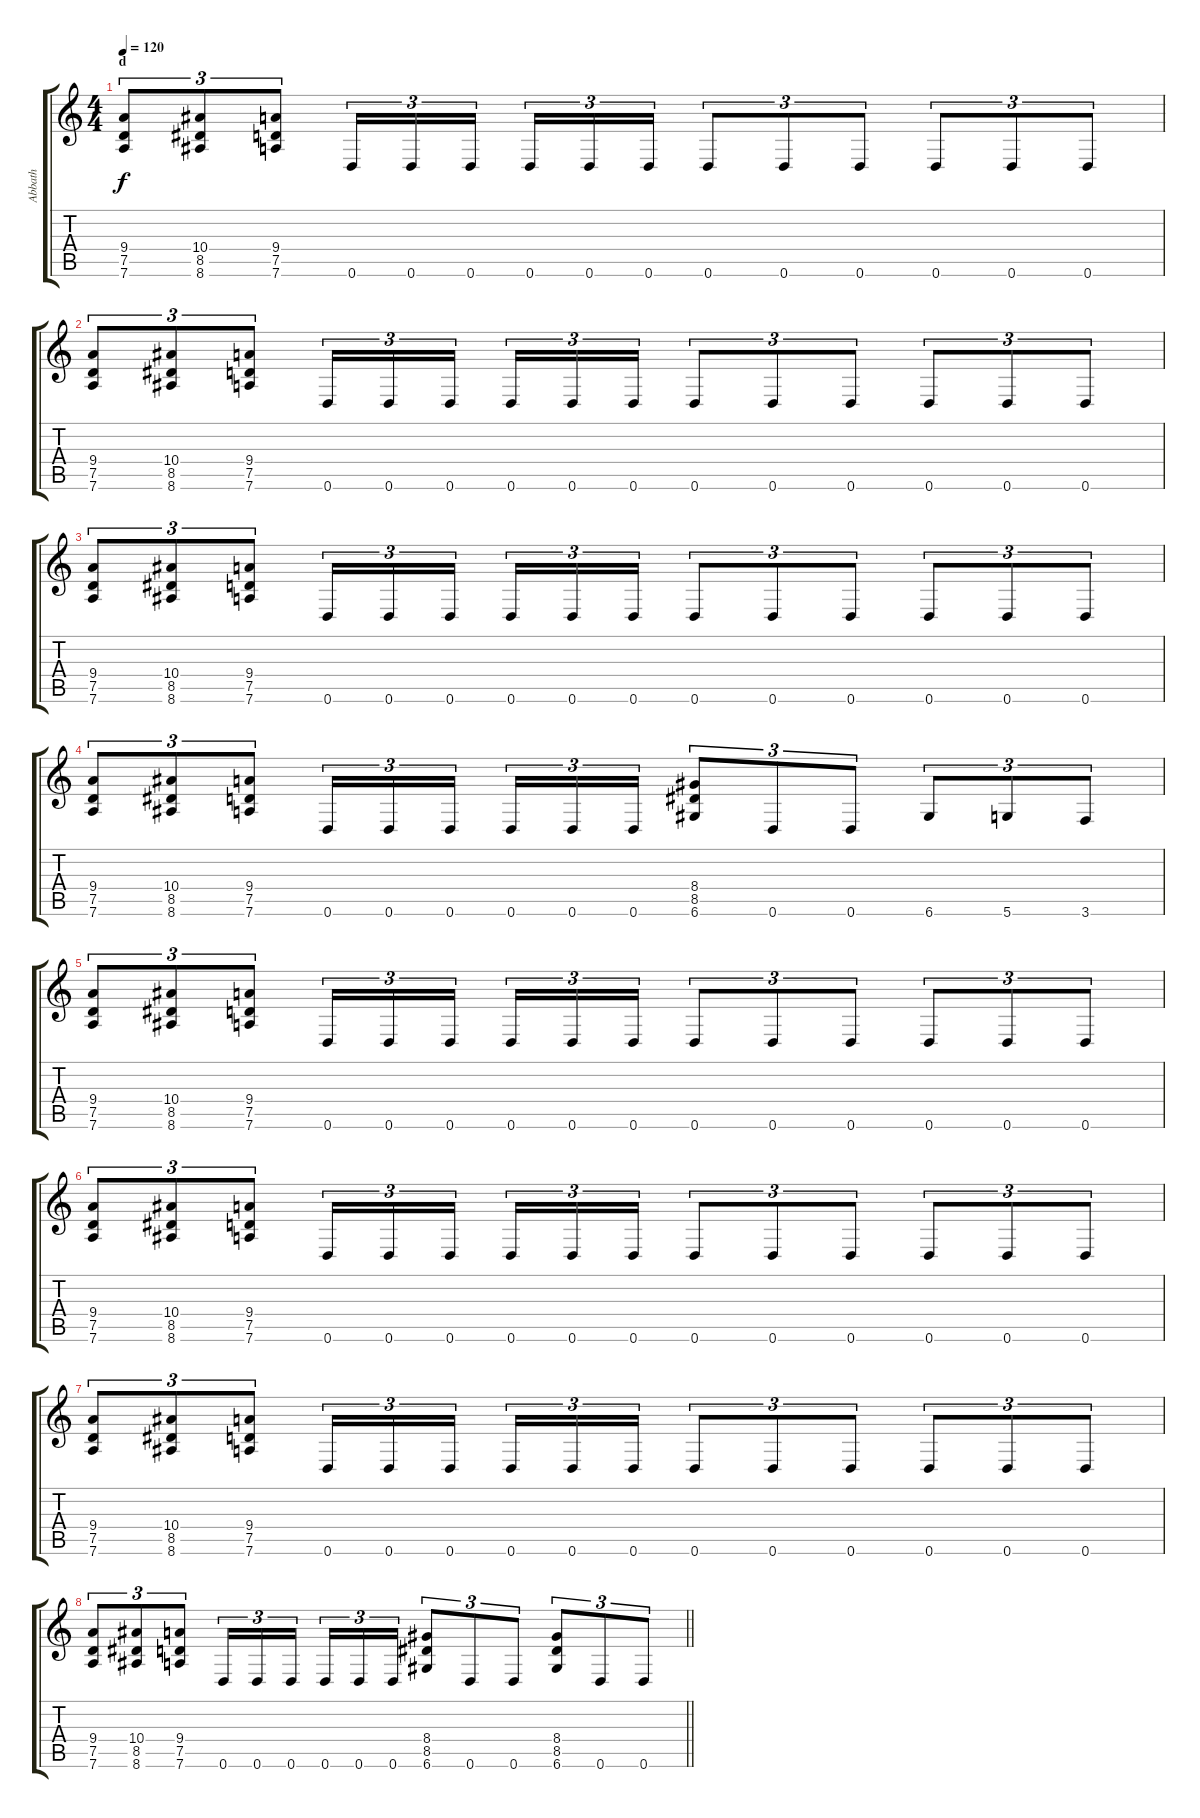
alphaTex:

\track ("Abbath" "Abbath") {instrument distortionguitar}
\staff {score tabs}
\tuning (D4 A3 F3 C3 G2 D2) {hide}
\ts (4 4)
\section ("" "d")
\tempo 120
\clef g2
\ks c
(9.4 7.5 7.6).8{tu (3 2) dy f} (10.4 8.5 8.6).8{tu (3 2)} (9.4 7.5 7.6).8{tu (3 2)} 0.6.16{tu (3 2)} 0.6.16{tu (3 2)} 0.6.16{tu (3 2) beam splitsecondary} 0.6.16{tu (3 2)} 0.6.16{tu (3 2)} 0.6.16{tu (3 2)} 0.6.8{tu (3 2)} 0.6.8{tu (3 2)} 0.6.8{tu (3 2)} 0.6.8{tu (3 2)} 0.6.8{tu (3 2)} 0.6.8{tu (3 2)} |
(9.4 7.5 7.6).8{tu (3 2)} (10.4 8.5 8.6).8{tu (3 2)} (9.4 7.5 7.6).8{tu (3 2)} 0.6.16{tu (3 2)} 0.6.16{tu (3 2)} 0.6.16{tu (3 2) beam splitsecondary} 0.6.16{tu (3 2)} 0.6.16{tu (3 2)} 0.6.16{tu (3 2)} 0.6.8{tu (3 2)} 0.6.8{tu (3 2)} 0.6.8{tu (3 2)} 0.6.8{tu (3 2)} 0.6.8{tu (3 2)} 0.6.8{tu (3 2)} |
(9.4 7.5 7.6).8{tu (3 2)} (10.4 8.5 8.6).8{tu (3 2)} (9.4 7.5 7.6).8{tu (3 2)} 0.6.16{tu (3 2)} 0.6.16{tu (3 2)} 0.6.16{tu (3 2) beam splitsecondary} 0.6.16{tu (3 2)} 0.6.16{tu (3 2)} 0.6.16{tu (3 2)} 0.6.8{tu (3 2)} 0.6.8{tu (3 2)} 0.6.8{tu (3 2)} 0.6.8{tu (3 2)} 0.6.8{tu (3 2)} 0.6.8{tu (3 2)} |
(9.4 7.5 7.6).8{tu (3 2)} (10.4 8.5 8.6).8{tu (3 2)} (9.4 7.5 7.6).8{tu (3 2)} 0.6.16{tu (3 2)} 0.6.16{tu (3 2)} 0.6.16{tu (3 2) beam splitsecondary} 0.6.16{tu (3 2)} 0.6.16{tu (3 2)} 0.6.16{tu (3 2)} (8.4 8.5 6.6).8{tu (3 2)} 0.6.8{tu (3 2)} 0.6.8{tu (3 2)} 6.6.8{tu (3 2)} 5.6.8{tu (3 2)} 3.6.8{tu (3 2)} |
(9.4 7.5 7.6).8{tu (3 2)} (10.4 8.5 8.6).8{tu (3 2)} (9.4 7.5 7.6).8{tu (3 2)} 0.6.16{tu (3 2)} 0.6.16{tu (3 2)} 0.6.16{tu (3 2) beam splitsecondary} 0.6.16{tu (3 2)} 0.6.16{tu (3 2)} 0.6.16{tu (3 2)} 0.6.8{tu (3 2)} 0.6.8{tu (3 2)} 0.6.8{tu (3 2)} 0.6.8{tu (3 2)} 0.6.8{tu (3 2)} 0.6.8{tu (3 2)} |
(9.4 7.5 7.6).8{tu (3 2)} (10.4 8.5 8.6).8{tu (3 2)} (9.4 7.5 7.6).8{tu (3 2)} 0.6.16{tu (3 2)} 0.6.16{tu (3 2)} 0.6.16{tu (3 2) beam splitsecondary} 0.6.16{tu (3 2)} 0.6.16{tu (3 2)} 0.6.16{tu (3 2)} 0.6.8{tu (3 2)} 0.6.8{tu (3 2)} 0.6.8{tu (3 2)} 0.6.8{tu (3 2)} 0.6.8{tu (3 2)} 0.6.8{tu (3 2)} |
(9.4 7.5 7.6).8{tu (3 2)} (10.4 8.5 8.6).8{tu (3 2)} (9.4 7.5 7.6).8{tu (3 2)} 0.6.16{tu (3 2)} 0.6.16{tu (3 2)} 0.6.16{tu (3 2) beam splitsecondary} 0.6.16{tu (3 2)} 0.6.16{tu (3 2)} 0.6.16{tu (3 2)} 0.6.8{tu (3 2)} 0.6.8{tu (3 2)} 0.6.8{tu (3 2)} 0.6.8{tu (3 2)} 0.6.8{tu (3 2)} 0.6.8{tu (3 2)} |
\barLineRight lightlight
(9.4 7.5 7.6).8{tu (3 2)} (10.4 8.5 8.6).8{tu (3 2)} (9.4 7.5 7.6).8{tu (3 2)} 0.6.16{tu (3 2)} 0.6.16{tu (3 2)} 0.6.16{tu (3 2) beam splitsecondary} 0.6.16{tu (3 2)} 0.6.16{tu (3 2)} 0.6.16{tu (3 2)} (8.4 8.5 6.6).8{tu (3 2)} 0.6.8{tu (3 2)} 0.6.8{tu (3 2)} (8.4 8.5 6.6).8{tu (3 2)} 0.6.8{tu (3 2)} 0.6.8{tu (3 2)}
